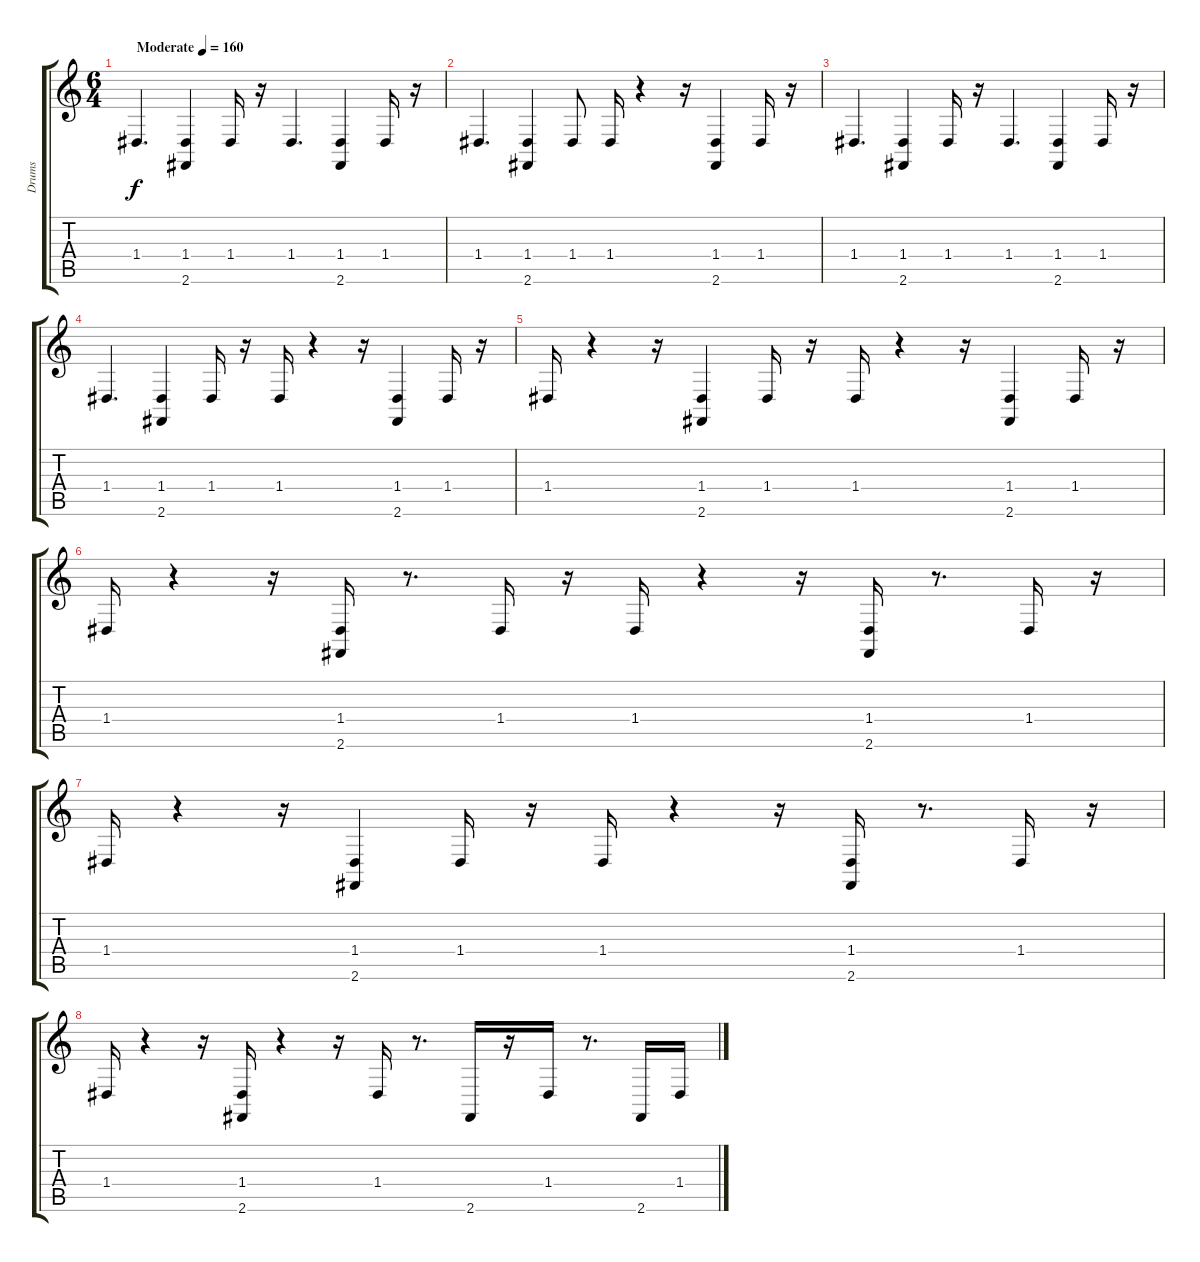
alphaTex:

\track ("Drums" "Drums") {instrument melodictom}
\staff {score tabs}
\tuning (E4 B3 G3 D3 A2 E2) {hide}
\ts (6 4)
\tempo (160 "Moderate")
\clef g2
\ks c
1.4.4{d dy f instrument melodictom} (1.4 2.6).4 1.4.16 r.16 1.4.4{d} (1.4 2.6).4 1.4.16 r.16 |
1.4.4{d} (1.4 2.6).4 1.4.8 1.4.16 r.4 r.16 (1.4 2.6).4 1.4.16 r.16 |
1.4.4{d} (1.4 2.6).4 1.4.16 r.16 1.4.4{d} (1.4 2.6).4 1.4.16 r.16 |
1.4.4{d} (1.4 2.6).4 1.4.16 r.16 1.4.16 r.4 r.16 (1.4 2.6).4 1.4.16 r.16 |
1.4.16 r.4 r.16 (1.4 2.6).4 1.4.16 r.16 1.4.16 r.4 r.16 (1.4 2.6).4 1.4.16 r.16 |
1.4.16 r.4 r.16 (1.4 2.6).16 r.8{d} 1.4.16 r.16 1.4.16 r.4 r.16 (1.4 2.6).16 r.8{d} 1.4.16 r.16 |
1.4.16 r.4 r.16 (1.4 2.6).4 1.4.16 r.16 1.4.16 r.4 r.16 (1.4 2.6).16 r.8{d} 1.4.16 r.16 |
1.4.16 r.4 r.16 (1.4 2.6).16 r.4 r.16 1.4.16 r.8{d} 2.6.16 r.16 1.4.16 r.8{d} 2.6.16 1.4.16
